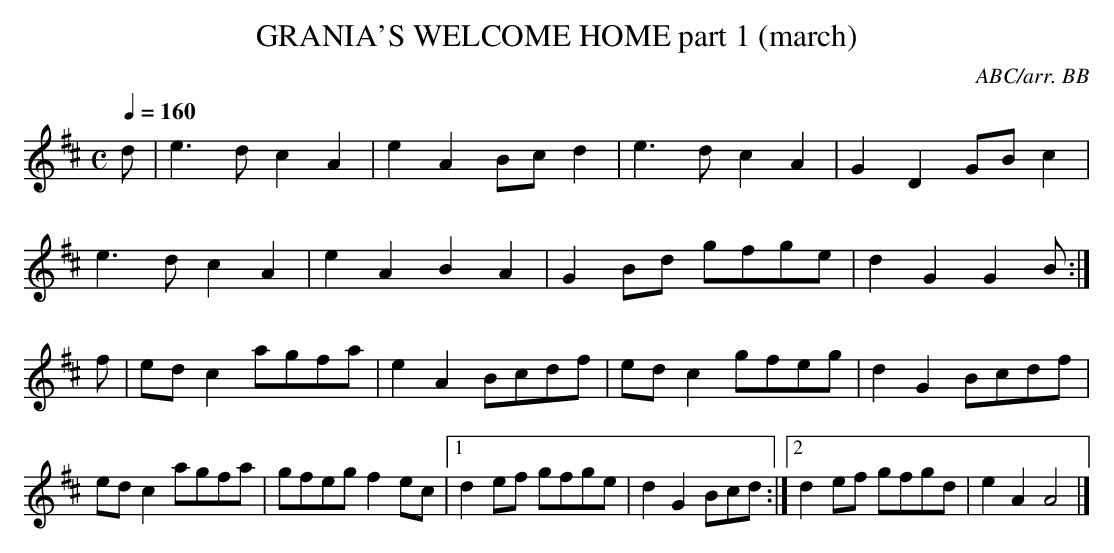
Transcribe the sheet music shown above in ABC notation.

X:1
T:GRANIA'S WELCOME HOME part 1 (march)
C:ABC/arr. BB
Q:1/4=160
L:1/8
M:C
K:Amix
d|e3d c2A2|e2A2 Bcd2|e3d c2A2|G2D2 GBc2|
e3d c2A2|e2A2B2A2|G2Bd gfge|d2G2 G2B :|
f|edc2 agfa|e2A2 Bcdf|ed c2 gfeg|d2G2 Bcdf|
edc2 agfa|gfeg f2ec|1d2ef gfge| d2G2 Bcd:|\
[2 d2ef gfgd|e2A2 A4|]
